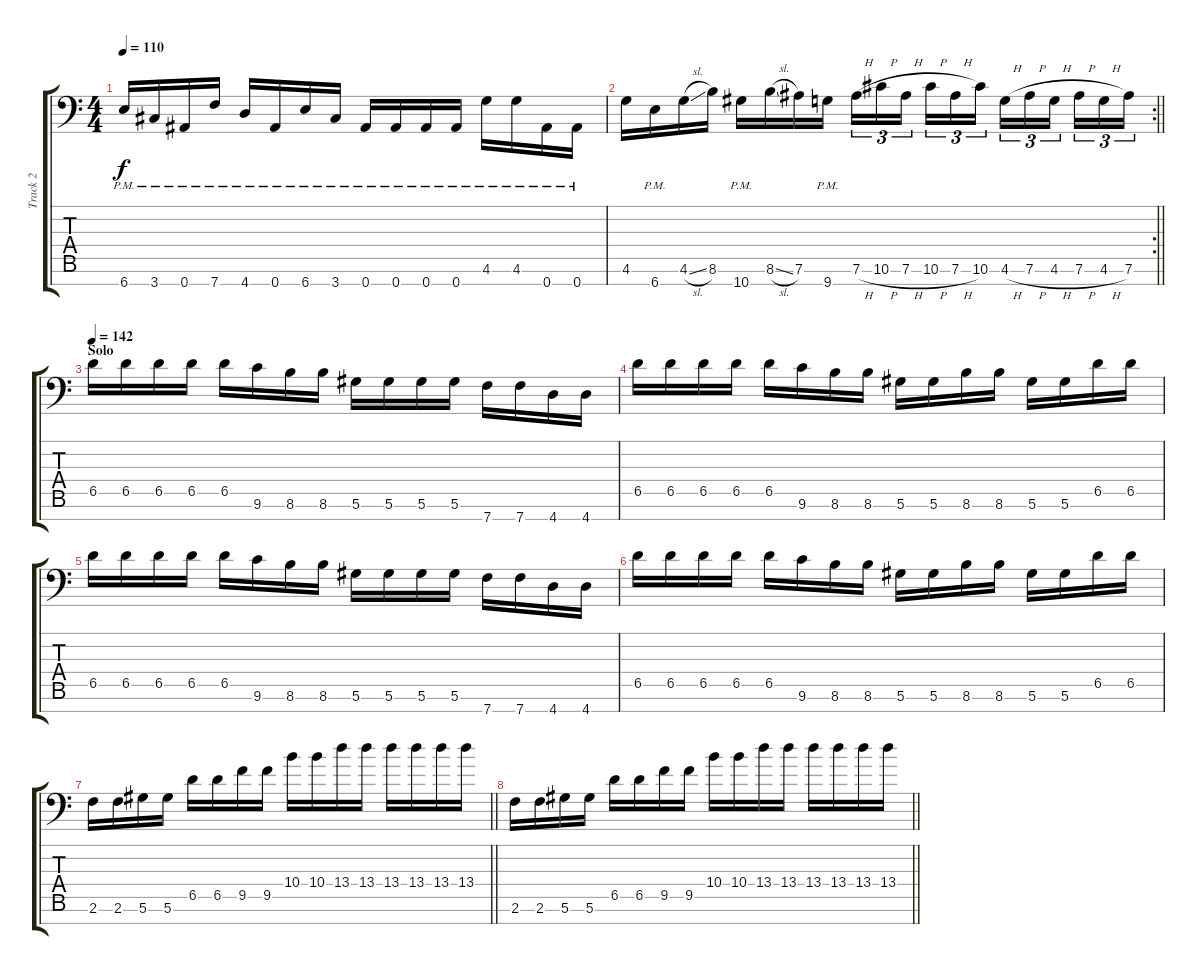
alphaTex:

\track ("Track 2" "Track 2") {instrument distortionguitar}
\staff {score tabs}
\tuning (Eb4 Bb3 Gb3 Db3 Ab2 Eb2 Bb1) {hide}
\ts (4 4)
\tempo 110
\clef f4
\ks c
6.7{pm}.16{dy f} 3.7{pm}.16 0.7{pm}.16 7.7{pm}.16 4.7{pm}.16 0.7{pm}.16 6.7{pm}.16 3.7{pm}.16 0.7{pm}.16 0.7{pm}.16 0.7{pm}.16 0.7{pm}.16 4.6{pm}.16 4.6{pm}.16 0.7{pm}.16 0.7{pm}.16 |
\rc 2
\barLineRight lightlight
4.6.16 6.7{pm}.16 4.6{sl}.16 8.6.16 10.7{pm}.16 8.6{sl}.16 7.6.16 9.7{pm}.16 7.6{h}.16{tu (3 2)} 10.6{h}.16{tu (3 2)} 7.6{h}.16{tu (3 2)} 10.6{h}.16{tu (3 2)} 7.6{h}.16{tu (3 2)} 10.6.16{tu (3 2)} 4.6{h}.16{tu (3 2)} 7.6{h}.16{tu (3 2)} 4.6{h}.16{tu (3 2)} 7.6{h}.16{tu (3 2)} 4.6{h}.16{tu (3 2)} 7.6.16{tu (3 2)} |
\section ("" "Solo")
\tempo 142
6.5.16 6.5.16 6.5.16 6.5.16 6.5.16 9.6.16 8.6.16 8.6.16 5.6.16 5.6.16 5.6.16 5.6.16 7.7.16 7.7.16 4.7.16 4.7.16 |
6.5.16 6.5.16 6.5.16 6.5.16 6.5.16 9.6.16 8.6.16 8.6.16 5.6.16 5.6.16 8.6.16 8.6.16 5.6.16 5.6.16 6.5.16 6.5.16 |
6.5.16 6.5.16 6.5.16 6.5.16 6.5.16 9.6.16 8.6.16 8.6.16 5.6.16 5.6.16 5.6.16 5.6.16 7.7.16 7.7.16 4.7.16 4.7.16 |
6.5.16 6.5.16 6.5.16 6.5.16 6.5.16 9.6.16 8.6.16 8.6.16 5.6.16 5.6.16 8.6.16 8.6.16 5.6.16 5.6.16 6.5.16 6.5.16 |
\barLineRight lightlight
2.6.16 2.6.16 5.6.16 5.6.16 6.5.16 6.5.16 9.5.16 9.5.16 10.4.16 10.4.16 13.4.16 13.4.16 13.4.16 13.4.16 13.4.16 13.4.16 |
\barLineRight lightlight
2.6.16 2.6.16 5.6.16 5.6.16 6.5.16 6.5.16 9.5.16 9.5.16 10.4.16 10.4.16 13.4.16 13.4.16 13.4.16 13.4.16 13.4.16 13.4.16
